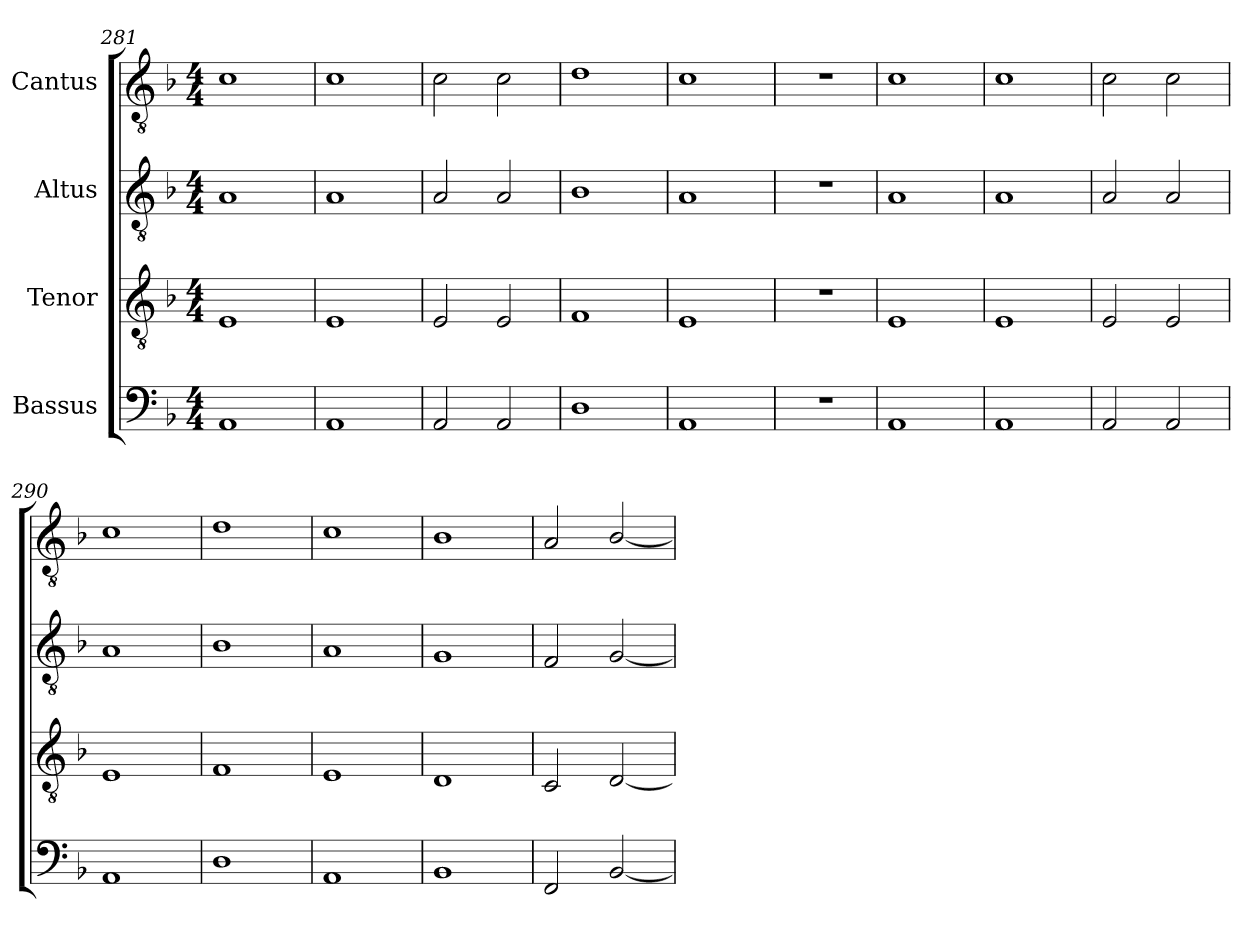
**kern	**kern	**kern	**kern
*part4	*part3	*part2	*part1
*staff4	*staff3	*staff2	*staff1
*I"Bassus	*I"Tenor	*I"Altus	*I"Cantus
*clefF4	*clefGv2	*clefGv2	*clefGv2
*k[b-]	*k[b-]	*k[b-]	*k[b-]
*M4/4	*M4/4	*M4/4	*M4/4
=281	=281	=281	=281
1AA/	1E/	1A/	1c\
=282	=282	=282	=282
1AA/	1E/	1A/	1c\
=283	=283	=283	=283
2AA/	2E/	2A/	2c\
2AA/	2E/	2A/	2c\
=284	=284	=284	=284
1D/	1F/	1B-/	1d\
=285	=285	=285	=285
1AA/	1E/	1A/	1c\
=286	=286	=286	=286
1r	1r	1r	1r
=287	=287	=287	=287
1AA/	1E/	1A/	1c\
=288	=288	=288	=288
1AA/	1E/	1A/	1c\
=289	=289	=289	=289
2AA/	2E/	2A/	2c\
2AA/	2E/	2A/	2c\
=290	=290	=290	=290
1AA/	1E/	1A/	1c\
=291	=291	=291	=291
1D/	1F/	1B-/	1d\
=292	=292	=292	=292
1AA/	1E/	1A/	1c\
=293	=293	=293	=293
1BB-/	1D/	1G/	1B-/
=294	=294	=294	=294
2FF/	2C/	2F/	2A/
[2BB-/	[2D/	[2G/	[2B-/
=	=	=	=
*-	*-	*-	*-
